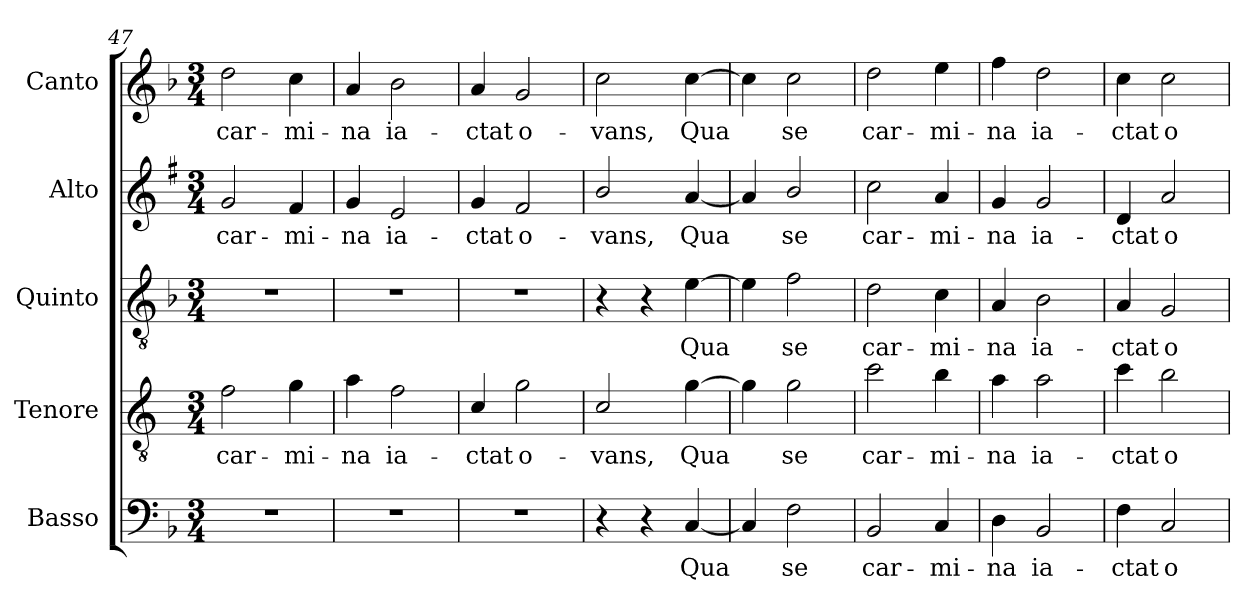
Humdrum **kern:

**kern	**text	**kern	**text	**kern	**text	**kern	**text	**kern	**text
*part5	*part5	*part4	*part4	*part3	*part3	*part2	*part2	*part1	*part1
*staff5	*staff5	*staff4	*staff4	*staff3	*staff3	*staff2	*staff2	*staff1	*staff1
*I"Basso	*	*I"Tenore	*	*I"Quinto	*	*I"Alto	*	*I"Canto	*
*I'B	*	*I'T	*	*	*	*I'A	*	*I'C	*
*clefF4	*	*clefGv2	*	*clefGv2	*	*clefG2	*	*clefG2	*
*	*	*ITrd4c7	*	*	*	*ITrd1c2	*	*	*
*k[b-]	*	*k[b-]	*	*k[b-]	*	*k[b-]	*	*k[b-]	*
*F:	*	*F:	*	*F:	*	*F:	*	*F:	*
*M3/4	*	*M3/4	*	*M3/4	*	*M3/4	*	*M3/4	*
=47	=47	=47	=47	=47	=47	=47	=47	=47	=47
!	!	!	!LO:LY:b	!	!	!	!LO:LY:b	!	!LO:LY:b
2.r	.	2B-\	car-	2.r	.	2f/	car-	2dd\	car-
!	!	!	!LO:LY:b	!	!	!	!LO:LY:b	!	!LO:LY:b
.	.	4c\	-mi-	.	.	4e/	-mi-	4cc\	-mi-
=48	=48	=48	=48	=48	=48	=48	=48	=48	=48
!	!	!	!LO:LY:b	!	!	!	!LO:LY:b	!	!LO:LY:b
2.r	.	4d\	-na	2.r	.	4f/	-na	4a/	-na
!	!	!	!LO:LY:b	!	!	!	!LO:LY:b	!	!LO:LY:b
.	.	2B-\	ia-	.	.	2d/	ia-	2b-\	ia-
=49	=49	=49	=49	=49	=49	=49	=49	=49	=49
!	!	!	!LO:LY:b	!	!	!	!LO:LY:b	!	!LO:LY:b
2.r	.	4F/	-ctat	2.r	.	4f/	-ctat	4a/	-ctat
!	!	!	!LO:LY:b	!	!	!	!LO:LY:b	!	!LO:LY:b
.	.	2c\	o-	.	.	2e/	o-	2g/	o-
=50	=50	=50	=50	=50	=50	=50	=50	=50	=50
!	!	!	!LO:LY:b	!	!	!	!LO:LY:b	!	!LO:LY:b
4r	.	2F/	-vans,	4r	.	2a/	-vans,	2cc\	-vans,
4r	.	.	.	4r	.	.	.	.	.
!	!LO:LY:b	!	!LO:LY:b	!	!LO:LY:b	!	!LO:LY:b	!	!LO:LY:b
[4C/	Qua	[4c\	Qua	[4e\	Qua	[4g/	Qua	[4cc\	Qua
!!LO:LB:g=z
=51	=51	=51	=51	=51	=51	=51	=51	=51	=51
4C/]	.	4c\]	.	4e\]	.	4g/]	.	4cc\]	.
!	!LO:LY:b	!	!LO:LY:b	!	!LO:LY:b	!	!LO:LY:b	!	!LO:LY:b
2F\	se	2c\	se	2f\	se	2a/	se	2cc\	se
=52	=52	=52	=52	=52	=52	=52	=52	=52	=52
!	!LO:LY:b	!	!LO:LY:b	!	!LO:LY:b	!	!LO:LY:b	!	!LO:LY:b
2BB-/	car-	2f\	car-	2d\	car-	2b-\	car-	2dd\	car-
!	!LO:LY:b	!	!LO:LY:b	!	!LO:LY:b	!	!LO:LY:b	!	!LO:LY:b
4C/	-mi-	4e\	-mi-	4c\	-mi-	4g/	-mi-	4ee\	-mi-
=53	=53	=53	=53	=53	=53	=53	=53	=53	=53
!	!LO:LY:b	!	!LO:LY:b	!	!LO:LY:b	!	!LO:LY:b	!	!LO:LY:b
4D\	-na	4d\	-na	4A/	-na	4f/	-na	4ff\	-na
!	!LO:LY:b	!	!LO:LY:b	!	!LO:LY:b	!	!LO:LY:b	!	!LO:LY:b
2BB-/	ia-	2d\	ia-	2B-\	ia-	2f/	ia-	2dd\	ia-
=54	=54	=54	=54	=54	=54	=54	=54	=54	=54
!	!LO:LY:b	!	!LO:LY:b	!	!LO:LY:b	!	!LO:LY:b	!	!LO:LY:b
4F\	-ctat	4f\	-ctat	4A/	-ctat	4c/	-ctat	4cc\	-ctat
!	!LO:LY:b	!	!LO:LY:b	!	!LO:LY:b	!	!LO:LY:b	!	!LO:LY:b
2C/	o-	2e\	o-	2G/	o-	2g/	o-	2cc\	o-
=	=	=	=	=	=	=	=	=	=
*-	*-	*-	*-	*-	*-	*-	*-	*-	*-
